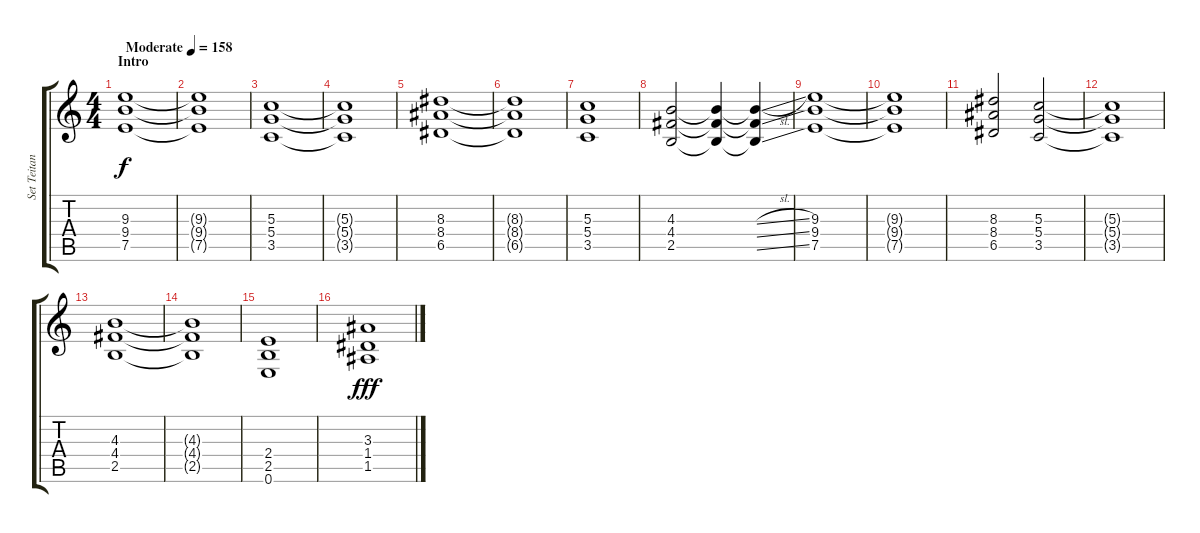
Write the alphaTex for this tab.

\track ("Set Teitan" "Set Teitan") {instrument distortionguitar}
\staff {score tabs}
\tuning (E4 B3 G3 D3 A2 E2) {hide}
\ts (4 4)
\section ("" "Intro")
\tempo (158 "Moderate")
\clef g2
\ks c
(9.3 9.4 7.5).1{dy f instrument distortionguitar} |
(9.3{t} 9.4{t} 7.5{t}).1 |
(5.3 5.4 3.5).1 |
(5.3{t} 5.4{t} 3.5{t}).1 |
(8.3 8.4 6.5).1 |
(8.3{t} 8.4{t} 6.5{t}).1 |
(5.3 5.4 3.5).1 |
(4.3 4.4 2.5).2 (4.3{t} 4.4{t} 2.5{t}).4 (4.3{sl t} 4.4{ss t} 2.5{ss t}).4 |
(9.3 9.4 7.5).1 |
(9.3{t} 9.4{t} 7.5{t}).1 |
(8.3 8.4 6.5).2 (5.3 5.4 3.5).2 |
(5.3{t} 5.4{t} 3.5{t}).1 |
(4.3 4.4 2.5).1 |
(4.3{t} 4.4{t} 2.5{t}).1 |
(2.4 2.5 0.6).1 |
(3.3 1.4 1.5).1{dy fff}
